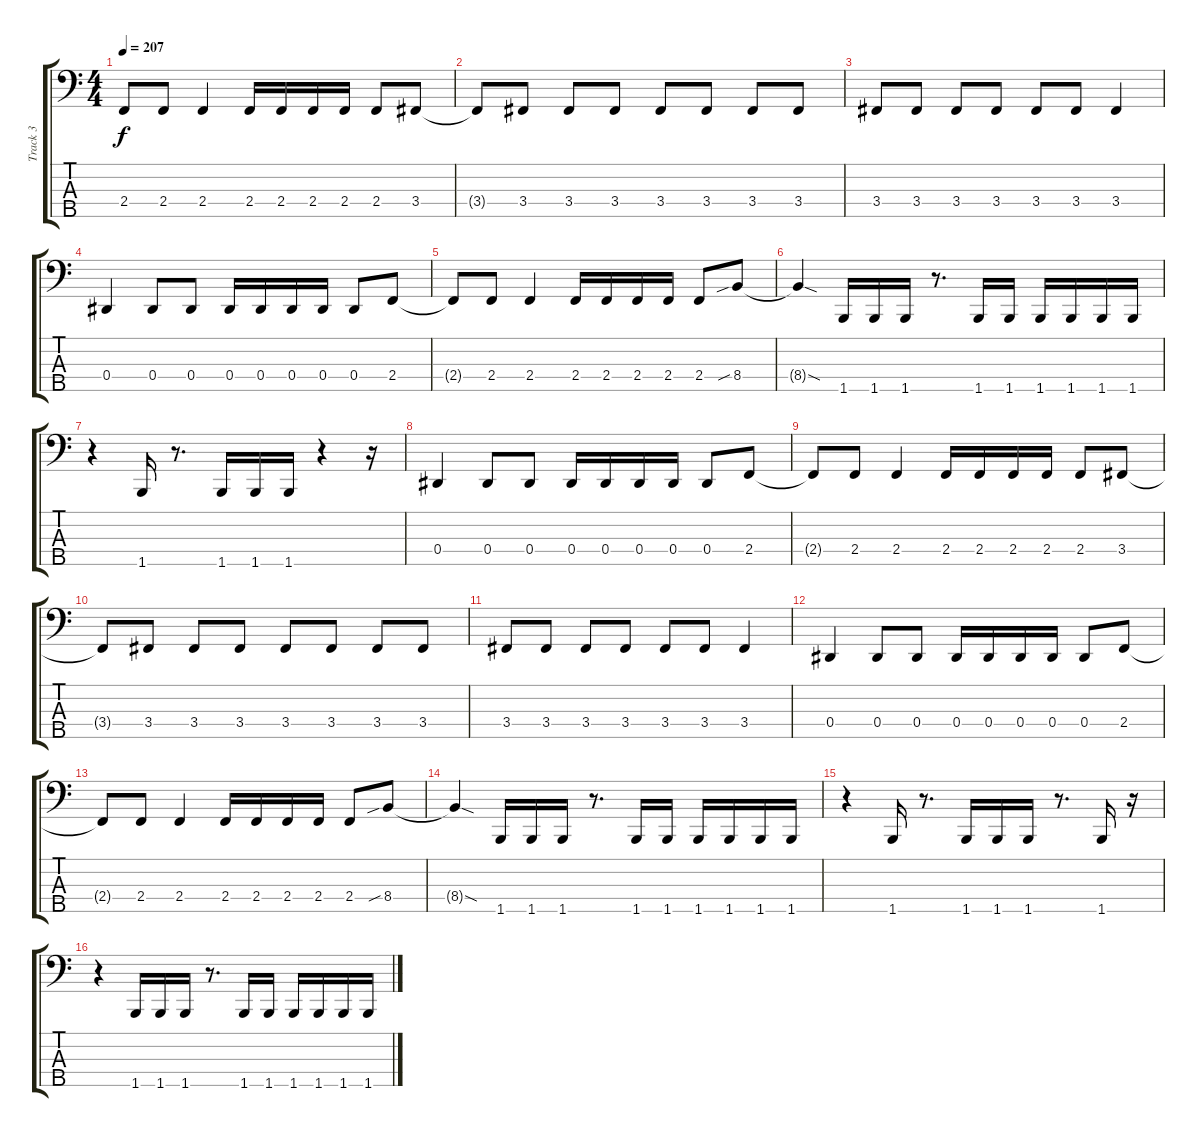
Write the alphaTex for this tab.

\track ("Track 3" "Track 3") {instrument electricbassfinger}
\staff {score tabs}
\tuning (Gb2 Db2 Ab1 Eb1 Bb0) {hide}
\ts (4 4)
\tempo 207
\clef f4
\ks c
2.4{t}.8{dy f} 2.4.8 2.4.4 2.4.16 2.4.16 2.4.16 2.4.16 2.4.8 3.4.8 |
3.4{t}.8 3.4.8 3.4.8 3.4.8 3.4.8 3.4.8 3.4.8 3.4.8 |
3.4.8 3.4.8 3.4.8 3.4.8 3.4.8 3.4.8 3.4.4 |
0.4.4 0.4.8 0.4.8 0.4.16 0.4.16 0.4.16 0.4.16 0.4.8 2.4.8 |
2.4{t}.8 2.4.8 2.4.4 2.4.16 2.4.16 2.4.16 2.4.16 2.4.8 8.4{sib}.8 |
8.4{sod t}.4 1.5.16 1.5.16 1.5.16 r.8{d} 1.5.16 1.5.16 1.5.16 1.5.16 1.5.16 1.5.16 |
r.4 1.5.16 r.8{d} 1.5.16 1.5.16 1.5.16 r.4 r.16 |
0.4.4 0.4.8 0.4.8 0.4.16 0.4.16 0.4.16 0.4.16 0.4.8 2.4.8 |
2.4{t}.8 2.4.8 2.4.4 2.4.16 2.4.16 2.4.16 2.4.16 2.4.8 3.4.8 |
3.4{t}.8 3.4.8 3.4.8 3.4.8 3.4.8 3.4.8 3.4.8 3.4.8 |
3.4.8 3.4.8 3.4.8 3.4.8 3.4.8 3.4.8 3.4.4 |
0.4.4 0.4.8 0.4.8 0.4.16 0.4.16 0.4.16 0.4.16 0.4.8 2.4.8 |
2.4{t}.8 2.4.8 2.4.4 2.4.16 2.4.16 2.4.16 2.4.16 2.4.8 8.4{sib}.8 |
8.4{sod t}.4 1.5.16 1.5.16 1.5.16 r.8{d} 1.5.16 1.5.16 1.5.16 1.5.16 1.5.16 1.5.16 |
r.4 1.5.16 r.8{d} 1.5.16 1.5.16 1.5.16 r.8{d} 1.5.16 r.16 |
r.4 1.5.16 1.5.16 1.5.16 r.8{d} 1.5.16 1.5.16 1.5.16 1.5.16 1.5.16 1.5.16
